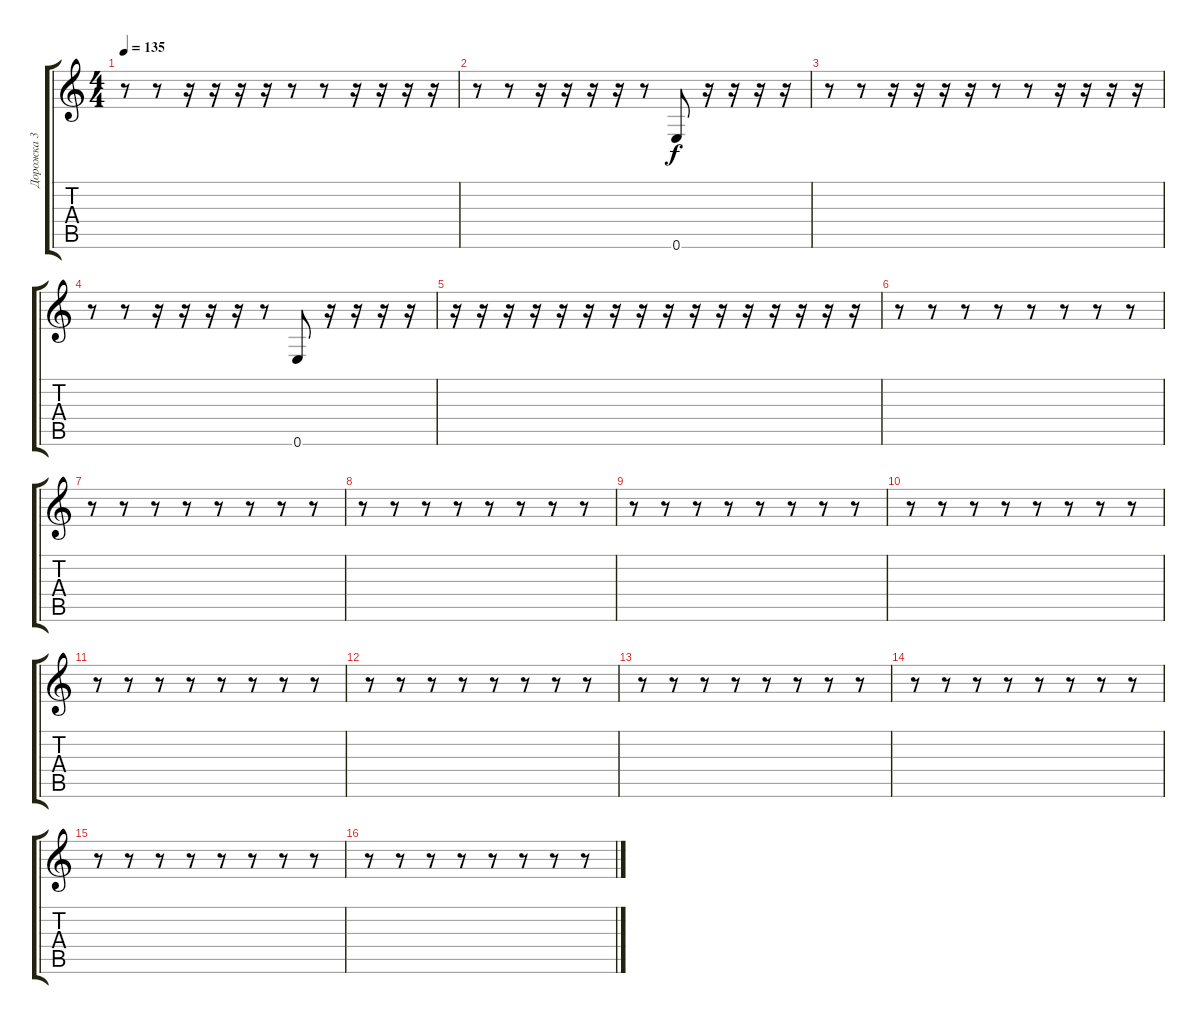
\track ("Дорожка 3" "Дорожка 3") {instrument electricbasspick}
\staff {score tabs}
\tuning (E4 B3 G3 D3 A2 E2) {hide}
\ts (4 4)
\tempo 135
\clef g2
\ks c
r.8{dy f} r.8 r.16 r.16 r.16 r.16 r.8 r.8 r.16 r.16 r.16 r.16 |
r.8 r.8 r.16 r.16 r.16 r.16 r.8 0.6.8 r.16 r.16 r.16 r.16 |
r.8 r.8 r.16 r.16 r.16 r.16 r.8 r.8 r.16 r.16 r.16 r.16 |
r.8 r.8 r.16 r.16 r.16 r.16 r.8 0.6.8 r.16 r.16 r.16 r.16 |
r.16 r.16 r.16 r.16 r.16 r.16 r.16 r.16 r.16 r.16 r.16 r.16 r.16 r.16 r.16 r.16 |
r.8 r.8 r.8 r.8 r.8 r.8 r.8 r.8 |
r.8 r.8 r.8 r.8 r.8 r.8 r.8 r.8 |
r.8 r.8 r.8 r.8 r.8 r.8 r.8 r.8 |
r.8 r.8 r.8 r.8 r.8 r.8 r.8 r.8 |
r.8 r.8 r.8 r.8 r.8 r.8 r.8 r.8 |
r.8 r.8 r.8 r.8 r.8 r.8 r.8 r.8 |
r.8 r.8 r.8 r.8 r.8 r.8 r.8 r.8 |
r.8 r.8 r.8 r.8 r.8 r.8 r.8 r.8 |
r.8 r.8 r.8 r.8 r.8 r.8 r.8 r.8 |
r.8 r.8 r.8 r.8 r.8 r.8 r.8 r.8 |
r.8 r.8 r.8 r.8 r.8 r.8 r.8 r.8
